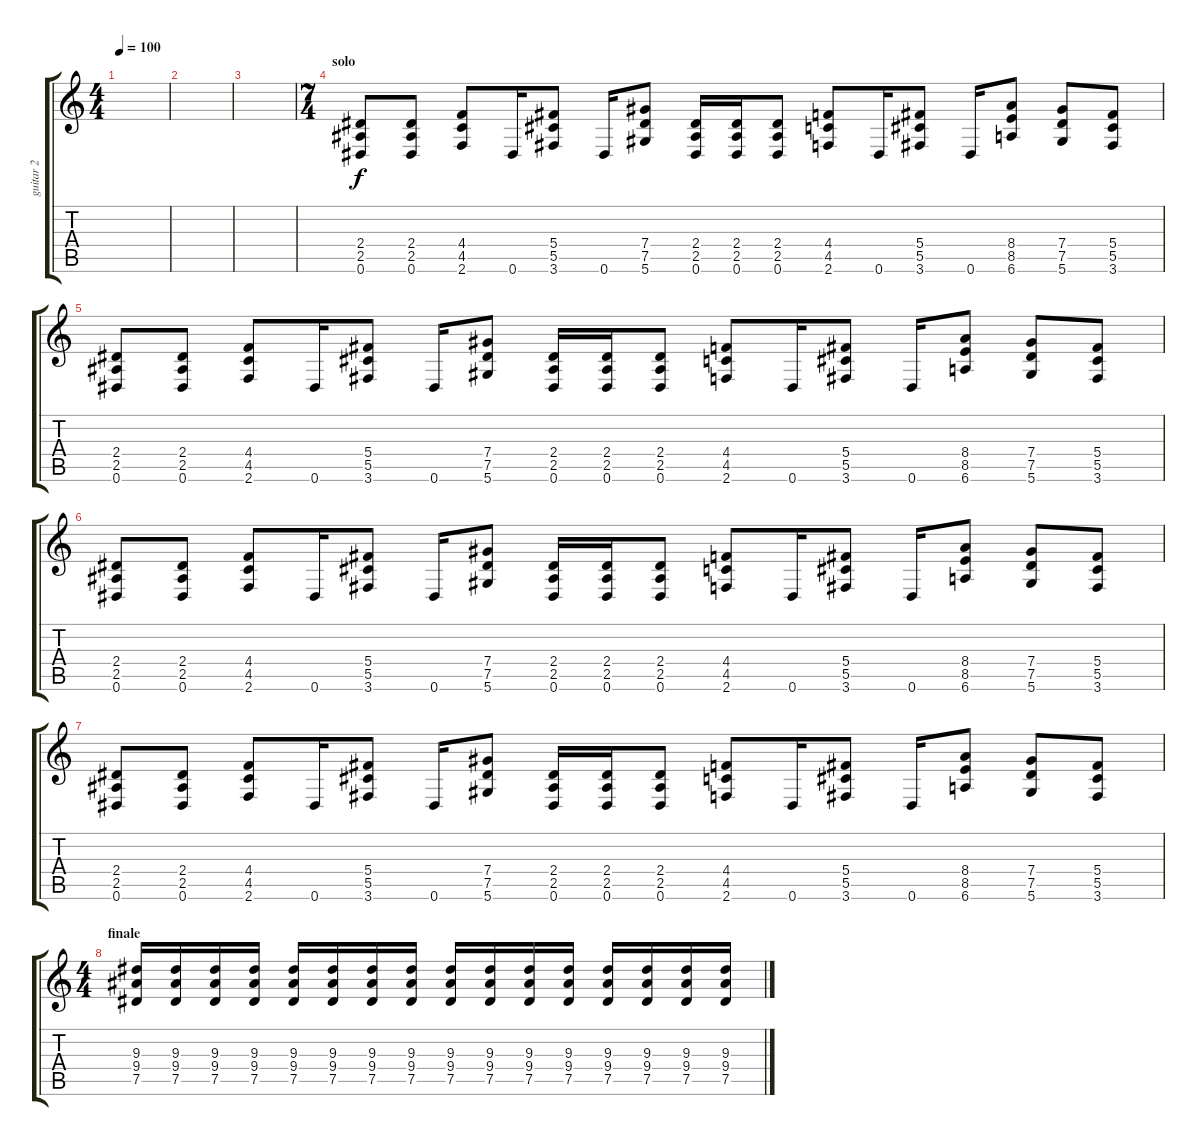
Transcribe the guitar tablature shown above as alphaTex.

\track ("guitar 2" "guitar 2") {instrument distortionguitar}
\staff {score tabs}
\tuning (Eb4 Bb3 Gb3 Db3 Ab2 Eb2) {hide}
\ts (4 4)
\tempo 100
\clef g2
\ks c
|
|
|
\ts (7 4)
\section ("" "solo")
(2.4 2.5 0.6).8{instrument distortionguitar} (2.4 2.5 0.6).8 (4.4 4.5 2.6).8 0.6.16 (5.4 5.5 3.6).8 0.6.16 (7.4 7.5 5.6).8 (2.4 2.5 0.6).16 (2.4 2.5 0.6).16 (2.4 2.5 0.6).8 (4.4 4.5 2.6).8 0.6.16 (5.4 5.5 3.6).8 0.6.16 (8.4 8.5 6.6).8 (7.4 7.5 5.6).8 (5.4 5.5 3.6).8 |
(2.4 2.5 0.6).8{instrument distortionguitar} (2.4 2.5 0.6).8 (4.4 4.5 2.6).8 0.6.16 (5.4 5.5 3.6).8 0.6.16 (7.4 7.5 5.6).8 (2.4 2.5 0.6).16 (2.4 2.5 0.6).16 (2.4 2.5 0.6).8 (4.4 4.5 2.6).8 0.6.16 (5.4 5.5 3.6).8 0.6.16 (8.4 8.5 6.6).8 (7.4 7.5 5.6).8 (5.4 5.5 3.6).8 |
(2.4 2.5 0.6).8{instrument distortionguitar} (2.4 2.5 0.6).8 (4.4 4.5 2.6).8 0.6.16 (5.4 5.5 3.6).8 0.6.16 (7.4 7.5 5.6).8 (2.4 2.5 0.6).16 (2.4 2.5 0.6).16 (2.4 2.5 0.6).8 (4.4 4.5 2.6).8 0.6.16 (5.4 5.5 3.6).8 0.6.16 (8.4 8.5 6.6).8 (7.4 7.5 5.6).8 (5.4 5.5 3.6).8 |
(2.4 2.5 0.6).8{instrument distortionguitar} (2.4 2.5 0.6).8 (4.4 4.5 2.6).8 0.6.16 (5.4 5.5 3.6).8 0.6.16 (7.4 7.5 5.6).8 (2.4 2.5 0.6).16 (2.4 2.5 0.6).16 (2.4 2.5 0.6).8 (4.4 4.5 2.6).8 0.6.16 (5.4 5.5 3.6).8 0.6.16 (8.4 8.5 6.6).8 (7.4 7.5 5.6).8 (5.4 5.5 3.6).8 |
\ts (4 4)
\section ("" "finale")
(9.3 9.4 7.5).16 (9.3 9.4 7.5).16 (9.3 9.4 7.5).16 (9.3 9.4 7.5).16 (9.3 9.4 7.5).16 (9.3 9.4 7.5).16 (9.3 9.4 7.5).16 (9.3 9.4 7.5).16 (9.3 9.4 7.5).16 (9.3 9.4 7.5).16 (9.3 9.4 7.5).16 (9.3 9.4 7.5).16 (9.3 9.4 7.5).16 (9.3 9.4 7.5).16 (9.3 9.4 7.5).16 (9.3 9.4 7.5).16
